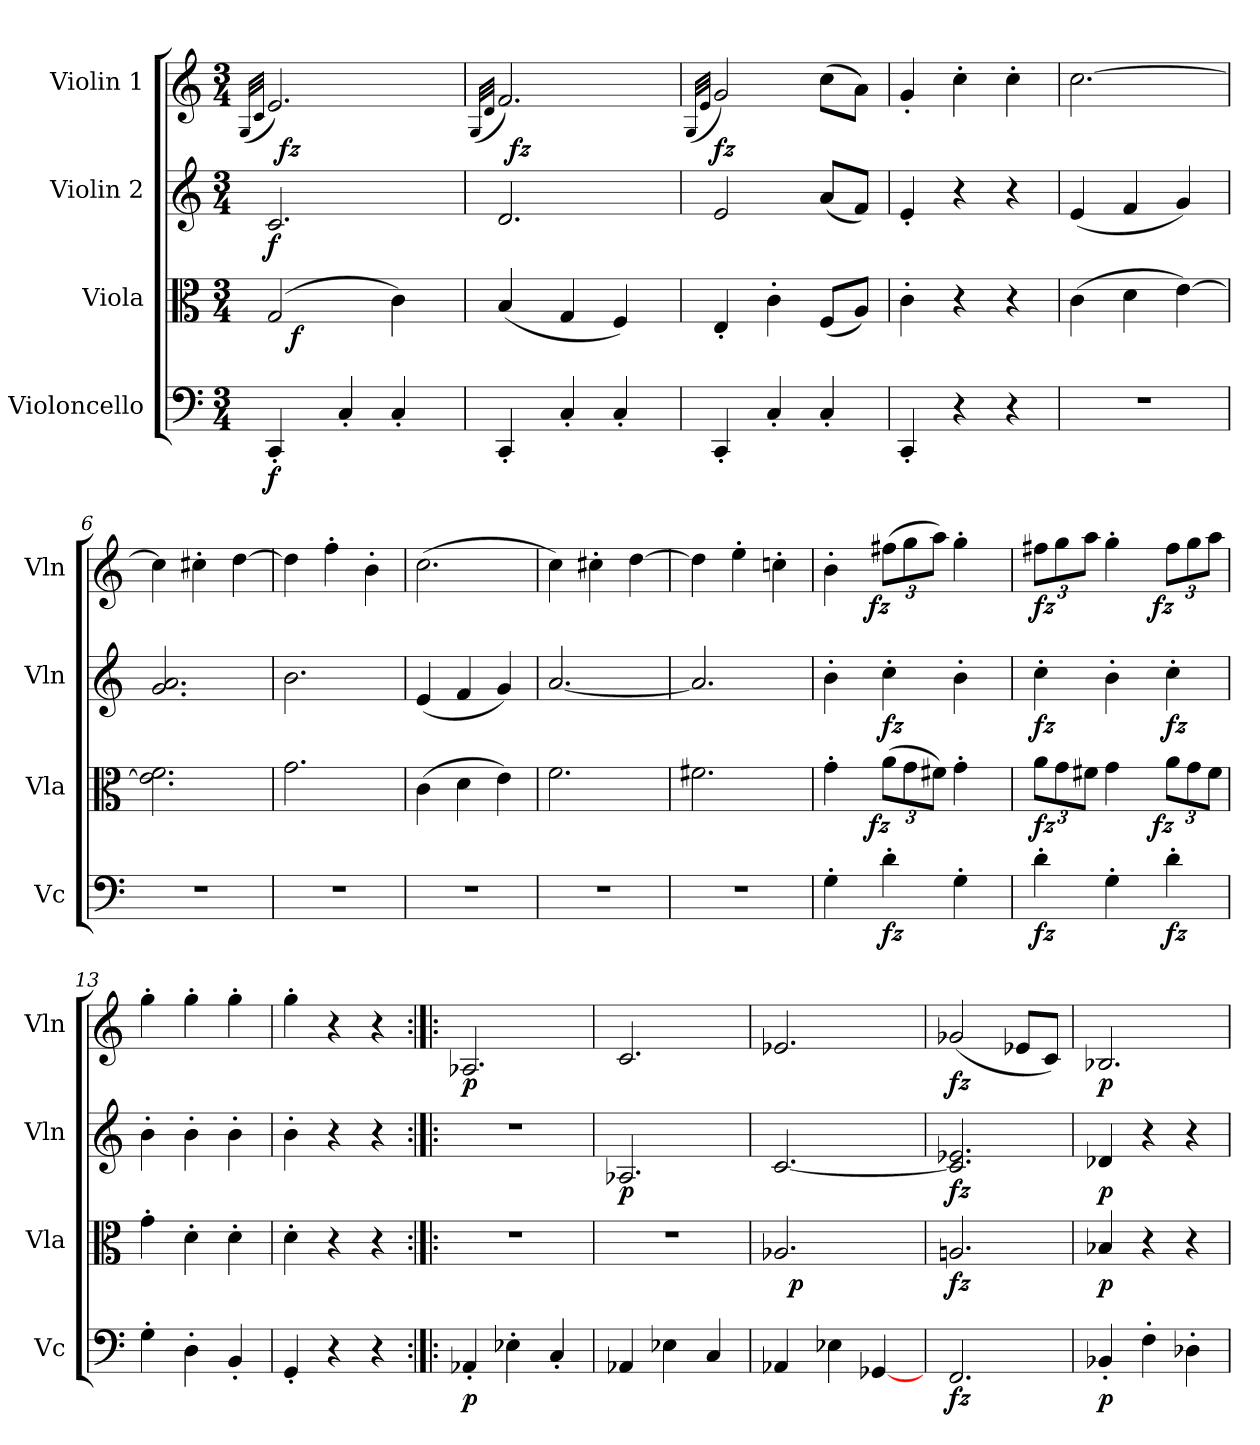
**kern	**dynam	**kern	**dynam	**kern	**dynam	**kern	**dynam
*part4	*part4	*part3	*part3	*part2	*part2	*part1	*part1
*staff4	*staff4	*staff3	*staff3	*staff2	*staff2	*staff1	*staff1
*I"Violoncello	*	*I"Viola	*	*I"Violin 2	*	*I"Violin 1	*
*I'Vc	*	*I'Vla	*	*I'Vln	*	*I'Vln	*
*clefF4	*	*clefC3	*	*clefG2	*	*clefG2	*
*k[]	*	*k[]	*	*k[]	*	*k[]	*
*C:	*	*C:	*	*C:	*	*C:	*
*M3/4	*	*M3/4	*	*M3/4	*	*M3/4	*
=1	=1	=1	=1	=1	=1	=1	=1
.	.	.	.	.	.	(32qG/LLL	.
.	.	.	.	.	.	32qc/JJJ	.
!	!LO:DY:b	!	!	!	!LO:DY:b	!	!
*	*	*^	*	*	*	*^	*
4CC'<'</	f	(2G/	24ryy	.	2.c/	f	2.e/)	48ryy	.
!	!	!	!	!	!	!	!	!	!LO:DY:b
.	.	.	.	.	.	.	.	3%2ryy	fz
!	!	!	!	!LO:DY:b	!	!	!	!	!
.	.	.	3%2ryy	f	.	.	.	.	.
4C'<'</	.	.	.	.	.	.	.	.	.
4C'</	.	4c\)	.	.	.	.	.	.	.
.	.	.	.	.	.	.	.	24.ryy	.
.	.	.	24ryy	.	.	.	.	.	.
*	*	*v	*v	*	*	*	*	*	*
=2	=2	=2	=2	=2	=2	=2	=2	=2
.	.	.	.	.	.	(32qG/LLL	.	.
.	.	.	.	.	.	32qd/JJJ	.	.
4CC'<'</	.	(4B/	.	2.d/	.	2.f/)	48ryy	.
!	!	!	!	!	!	!	!	!LO:DY:b
.	.	.	.	.	.	.	3%2ryy	fz
4C'<'</	.	4G/	.	.	.	.	.	.
4C'</	.	4F/)	.	.	.	.	.	.
.	.	.	.	.	.	.	24.ryy	.
*	*	*	*	*	*	*v	*v	*
=3	=3	=3	=3	=3	=3	=3	=3
.	.	.	.	.	.	(32qG/LLL	.
.	.	.	.	.	.	32qe/JJJ	.
!	!	!	!	!	!	!	!LO:DY:b
4CC'<'</	.	4E'</	.	2e/	.	2g/)	fz
4C'<'</	.	4c'>\	.	.	.	.	.
4C'</	.	(8F/L	.	(8a/L	.	(8cc\L	.
.	.	8A/J)	.	8f/J)	.	8a\J)	.
=4	=4	=4	=4	=4	=4	=4	=4
4CC'<'</	.	4c'>\	.	4e'</	.	4g'</	.
4r	.	4r	.	4r	.	4cc'>\	.
4r	.	4r	.	4r	.	4cc'>\	.
=5	=5	=5	=5	=5	=5	=5	=5
2.r	.	(4c\	.	(4e/	.	[2.cc\	.
.	.	4d\	.	4f/	.	.	.
.	.	[4e\)	.	4g/)	.	.	.
=6	=6	=6	=6	=6	=6	=6	=6
2.r	.	2.e\] 2.f\	.	2.g/ 2.a/	.	4cc\]	.
.	.	.	.	.	.	4cc#X'>\	.
.	.	.	.	.	.	[4dd\	.
=7	=7	=7	=7	=7	=7	=7	=7
2.r	.	2.g\	.	2.b\	.	4dd\]	.
.	.	.	.	.	.	4ff'>\	.
.	.	.	.	.	.	4b'>\	.
=8	=8	=8	=8	=8	=8	=8	=8
2.r	.	(4c\	.	(4e/	.	(2.cc\	.
.	.	4d\	.	4f/	.	.	.
.	.	4e\)	.	4g/)	.	.	.
=9	=9	=9	=9	=9	=9	=9	=9
2.r	.	2.f\	.	[2.a/	.	4cc\)	.
.	.	.	.	.	.	4cc#X'>\	.
.	.	.	.	.	.	[4dd\	.
=10	=10	=10	=10	=10	=10	=10	=10
2.r	.	2.f#X\	.	2.a/]	.	4dd\]	.
.	.	.	.	.	.	4ee'>\	.
.	.	.	.	.	.	4ccn'>\	.
=11	=11	=11	=11	=11	=11	=11	=11
*	*	*^	*	*	*	*^	*
4G'>\	.	4g'>\	6ryy	.	4b'>\	.	4b'>\	6ryy	.
.	.	.	24ryy	.	.	.	.	24ryy	.
!	!	!	!	!LO:DY:b	!	!	!	!	!LO:DY:b
.	.	.	3ryy	fz	.	.	.	3ryy	fz
!	!LO:DY:b	!	!	!	!	!LO:DY:b	!	!	!
4d'>\	fz	(12a\L	.	.	4cc'>\	fz	(12ff#X\L	.	.
.	.	12g\	.	.	.	.	12gg\	.	.
.	.	12f#X\J)	.	.	.	.	12aa\J)	.	.
4G'>\	.	4g'>\	.	.	4b'>\	.	4gg'>\	.	.
.	.	.	6ryy	.	.	.	.	6ryy	.
.	.	.	24ryy	.	.	.	.	24ryy	.
=12	=12	=12	=12	=12	=12	=12	=12	=12	=12
!	!LO:DY:b	!	!	!LO:DY:b	!	!LO:DY:b	!	!	!LO:DY:b
4d'>\	fz	12a\L	3ryy	fz	4cc'>\	fz	12ff#X\L	3ryy	fz
.	.	12g\	.	.	.	.	12gg\	.	.
.	.	12f#X\J	.	.	.	.	12aa\J	.	.
4G'>\	.	4g\	.	.	4b'>\	.	4gg'>\	.	.
.	.	.	12.ryy	.	.	.	.	12.ryy	.
!	!	!	!	!LO:DY:b	!	!	!	!	!LO:DY:b
.	.	.	6..ryy	fz	.	.	.	6..ryy	fz
!	!LO:DY:b	!	!	!	!	!LO:DY:b	!	!	!
4d'>\	fz	12a\L	.	.	4cc'>\	fz	12ff#\L	.	.
.	.	12g\	.	.	.	.	12gg\	.	.
.	.	12f#\J	.	.	.	.	12aa\J	.	.
*	*	*v	*v	*	*	*	*v	*v	*
=13	=13	=13	=13	=13	=13	=13	=13
4G'>\	.	4g'>\	.	4b'>\	.	4gg'>\	.
4D'>\	.	4d'>\	.	4b'>\	.	4gg'>\	.
4BB'</	.	4d'>\	.	4b'>\	.	4gg'>\	.
=14	=14	=14	=14	=14	=14	=14	=14
4GG'</	.	4d'>\	.	4b'>\	.	4gg'>\	.
4r	.	4r	.	4r	.	4r	.
4r	.	4r	.	4r	.	4r	.
=15:|!|:	=15:|!|:	=15:|!|:	=15:|!|:	=15:|!|:	=15:|!|:	=15:|!|:	=15:|!|:
!	!LO:DY:b	!	!	!	!	!	!LO:DY:b
4AA-X'</	p	2.r	.	2.r	.	2.A-X/	p
4E-X'>\	.	.	.	.	.	.	.
4C'</	.	.	.	.	.	.	.
=16	=16	=16	=16	=16	=16	=16	=16
!	!	!	!	!	!LO:DY:b	!	!
4AA-X/	.	2.r	.	2.A-X/	p	2.c/	.
4E-X\	.	.	.	.	.	.	.
4C/	.	.	.	.	.	.	.
=17	=17	=17	=17	=17	=17	=17	=17
*	*	*^	*	*	*	*	*
4AA-X/	.	2.A-X/	24ryy	.	[2.c/	.	2.e-X/	.
!	!	!	!	!LO:DY:b	!	!	!	!
.	.	.	3%2ryy	p	.	.	.	.
4E-X\	.	.	.	.	.	.	.	.
[4GG-X/	.	.	.	.	.	.	.	.
.	.	.	24ryy	.	.	.	.	.
=18	=18	=18	=18	=18	=18	=18	=18	=18
!	!LO:DY:b	!	!	!LO:DY:b	!	!LO:DY:b	!	!LO:DY:b
*	*	*v	*v	*	*	*	*	*
2.FF/	fz	2.An/	fz	2.c/] 2.e-X/	fz	(2g-X/	fz
.	.	.	.	.	.	8e-X/L	.
.	.	.	.	.	.	8c/J)	.
=19	=19	=19	=19	=19	=19	=19	=19
!	!LO:DY:b	!	!LO:DY:b	!	!LO:DY:b	!	!LO:DY:b
4BB-X'</	p	4B-X/	p	4d-X/	p	2.B-X/	p
4F'>\	.	4r	.	4r	.	.	.
4D-X'>\	.	4r	.	4r	.	.	.
=	=	=	=	=	=	=	=
*-	*-	*-	*-	*-	*-	*-	*-
